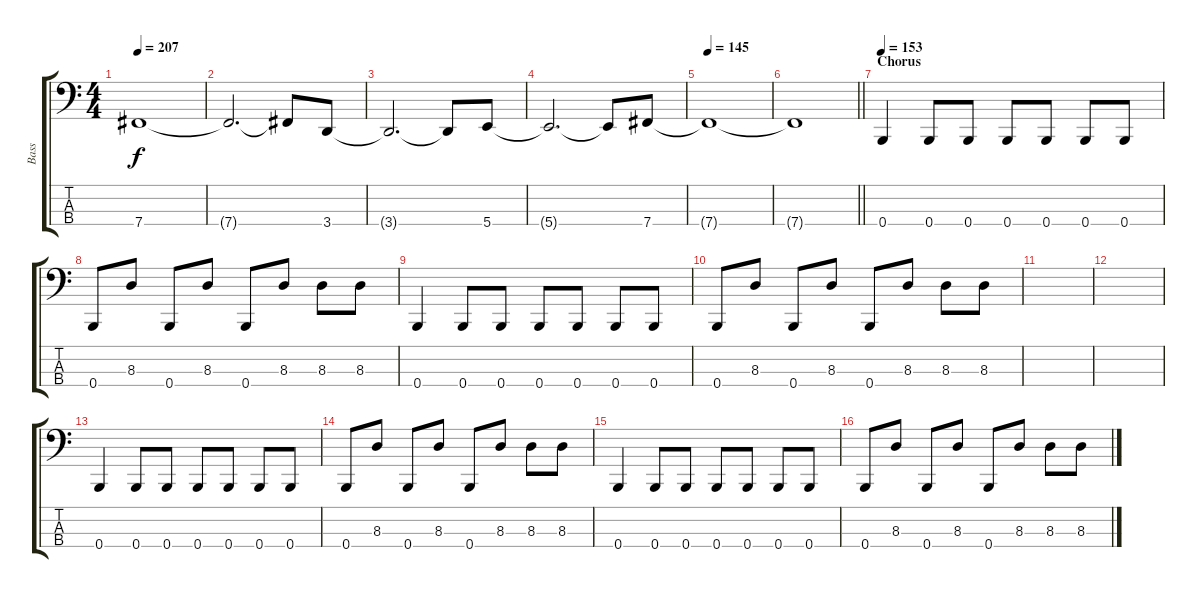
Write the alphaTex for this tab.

\track ("Bass" "Bass") {instrument electricbassfinger}
\staff {score tabs}
\tuning (E2 B1 Gb1 B0) {hide}
\ts (4 4)
\tempo 207
\clef f4
\ks c
7.4{t}.1{dy f} |
7.4{t}.2{d} 7.4{t}.8 3.4.8 |
3.4{t}.2{d} 3.4{t}.8 5.4.8 |
5.4{t}.2{d} 5.4{t}.8 7.4.8 |
\tempo 145
7.4{t}.1 |
\barLineRight lightlight
7.4{t}.1 |
\section ("" "Chorus")
\tempo 153
0.4.4 0.4.8 0.4.8 0.4.8 0.4.8 0.4.8 0.4.8 |
0.4.8 8.3.8 0.4.8 8.3.8 0.4.8 8.3.8 8.3.8 8.3.8 |
0.4.4 0.4.8 0.4.8 0.4.8 0.4.8 0.4.8 0.4.8 |
0.4.8 8.3.8 0.4.8 8.3.8 0.4.8 8.3.8 8.3.8 8.3.8 |
|
|
0.4.4 0.4.8 0.4.8 0.4.8 0.4.8 0.4.8 0.4.8 |
0.4.8 8.3.8 0.4.8 8.3.8 0.4.8 8.3.8 8.3.8 8.3.8 |
0.4.4 0.4.8 0.4.8 0.4.8 0.4.8 0.4.8 0.4.8 |
0.4.8 8.3.8 0.4.8 8.3.8 0.4.8 8.3.8 8.3.8 8.3.8
